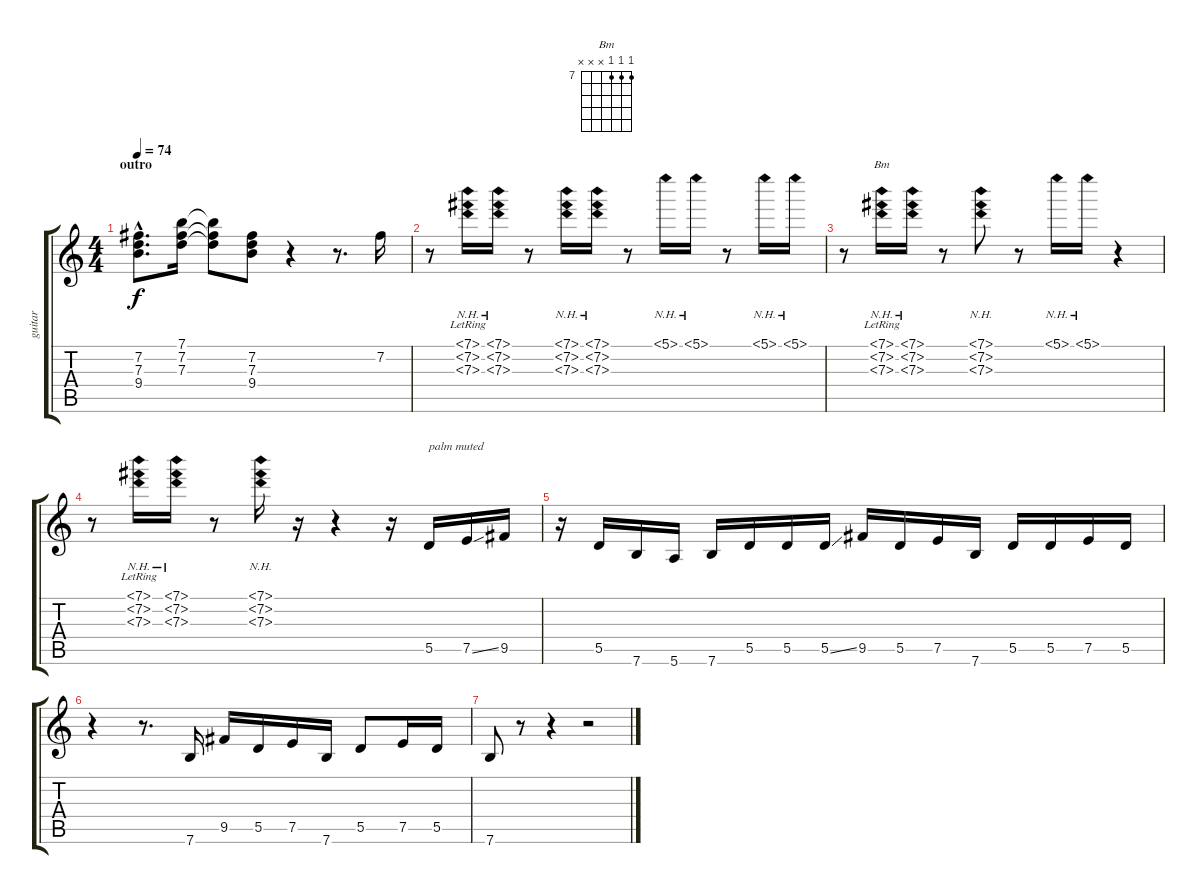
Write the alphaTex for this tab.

\track ("guitar" "guitar") {instrument electricguitarclean}
\staff {score tabs}
\tuning (E4 B3 G3 D3 A2 E2) {hide}
\chord ("Bm" 7 7 7 x x x) {firstfret 7}
\ts (4 4)
\section ("" "outro")
\tempo 74
\clef g2
\ks c
(7.2{hac} 7.3{hac} 9.4{hac}).8{d dy f} (7.1 7.2 7.3).16 (7.1{t} 7.2{t} 7.3{t}).8 (7.2 7.3 9.4).8 r.4 r.8{d} 7.2.16 |
r.8 (7.1{nh lr} 7.2{nh} 7.3{nh}).16 (7.1{nh} 7.2{nh} 7.3{nh}).16 r.8 (7.1{nh} 7.2{nh} 7.3{nh}).16 (7.1{nh} 7.2{nh} 7.3{nh}).16 r.8 5.1{nh}.16 5.1{nh}.16 r.8 5.1{nh}.16 5.1{nh}.16 |
r.8 (7.1{nh lr} 7.2{nh} 7.3{nh}).16{ch "Bm"} (7.1{nh} 7.2{nh} 7.3{nh}).16 r.8 (7.1{nh} 7.2{nh} 7.3{nh}).8 r.8 5.1{nh}.16 5.1{nh}.16 r.4 |
r.8 (7.1{nh lr} 7.2{nh} 7.3{nh}).16 (7.1{nh} 7.2{nh} 7.3{nh}).16 r.8 (7.1{nh} 7.2{nh} 7.3{nh}).16 r.16 r.4 r.16 5.5.16{txt "palm muted" instrument electricguitarmuted} 7.5{ss}.16 9.5.16 |
r.16 5.5.16 7.6.16 5.6.16 7.6.16 5.5.16 5.5.16 5.5{ss}.16 9.5.16 5.5.16 7.5.16 7.6.16 5.5.16 5.5.16 7.5.16 5.5.16 |
r.4 r.8{d} 7.6.16 9.5.16 5.5.16 7.5.16 7.6.16 5.5.8 7.5.16 5.5.16 |
7.6.8 r.8 r.4 r.2
